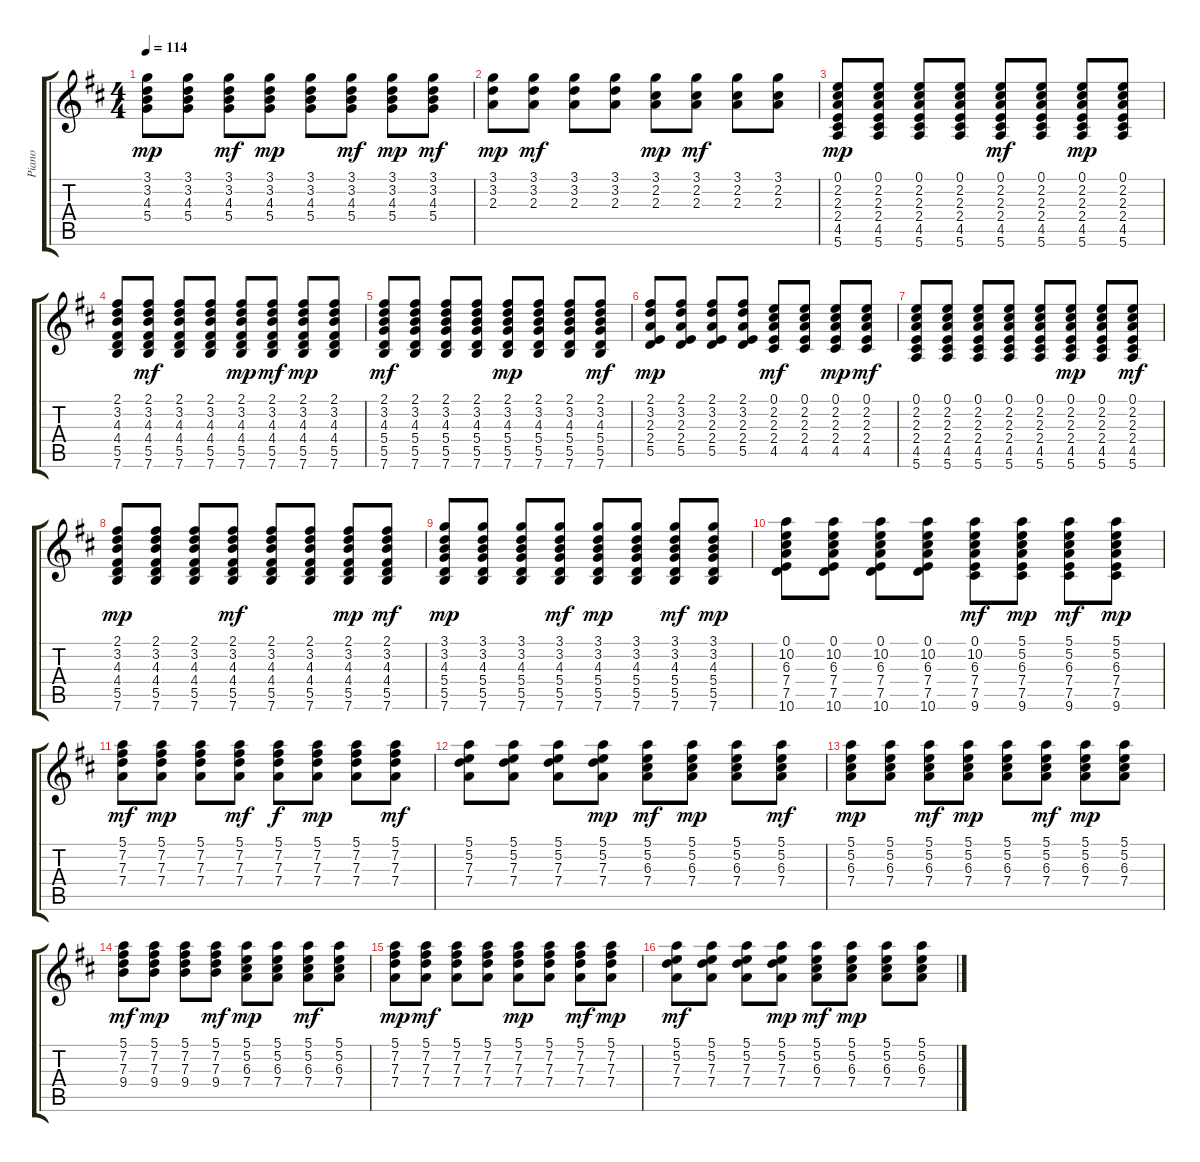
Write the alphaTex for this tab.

\track ("Piano" "Piano") {instrument electricguitarjazz}
\staff {score tabs}
\tuning (E4 B3 G3 D3 A2 E2) {hide}
\ts (4 4)
\tempo 114
\clef g2
\ks d
(3.1 3.2 4.3 5.4).8{dy mp} (3.1 3.2 4.3 5.4).8 (3.1 3.2 4.3 5.4).8{dy mf} (3.1 3.2 4.3 5.4).8{dy mp} (3.1 3.2 4.3 5.4).8 (3.1 3.2 4.3 5.4).8{dy mf} (3.1 3.2 4.3 5.4).8{dy mp} (3.1 3.2 4.3 5.4).8{dy mf} |
(3.1 3.2 2.3).8{dy mp} (3.1 3.2 2.3).8{dy mf} (3.1 3.2 2.3).8 (3.1 3.2 2.3).8 (3.1 2.2 2.3).8{dy mp} (3.1 2.2 2.3).8{dy mf} (3.1 2.2 2.3).8 (3.1 2.2 2.3).8 |
(0.1 2.2 2.3 2.4 4.5 5.6).8{dy mp} (0.1 2.2 2.3 2.4 4.5 5.6).8 (0.1 2.2 2.3 2.4 4.5 5.6).8 (0.1 2.2 2.3 2.4 4.5 5.6).8 (0.1 2.2 2.3 2.4 4.5 5.6).8{dy mf} (0.1 2.2 2.3 2.4 4.5 5.6).8 (0.1 2.2 2.3 2.4 4.5 5.6).8{dy mp} (0.1 2.2 2.3 2.4 4.5 5.6).8 |
(2.1 3.2 4.3 4.4 5.5 7.6).8 (2.1 3.2 4.3 4.4 5.5 7.6).8{dy mf} (2.1 3.2 4.3 4.4 5.5 7.6).8 (2.1 3.2 4.3 4.4 5.5 7.6).8 (2.1 3.2 4.3 4.4 5.5 7.6).8{dy mp} (2.1 3.2 4.3 4.4 5.5 7.6).8{dy mf} (2.1 3.2 4.3 4.4 5.5 7.6).8{dy mp} (2.1 3.2 4.3 4.4 5.5 7.6).8 |
(2.1 3.2 4.3 5.4 5.5 7.6).8{dy mf} (2.1 3.2 4.3 5.4 5.5 7.6).8 (2.1 3.2 4.3 5.4 5.5 7.6).8 (2.1 3.2 4.3 5.4 5.5 7.6).8 (2.1 3.2 4.3 5.4 5.5 7.6).8{dy mp} (2.1 3.2 4.3 5.4 5.5 7.6).8 (2.1 3.2 4.3 5.4 5.5 7.6).8 (2.1 3.2 4.3 5.4 5.5 7.6).8{dy mf} |
(2.1 3.2 2.3 2.4 5.5).8{dy mp} (2.1 3.2 2.3 2.4 5.5).8 (2.1 3.2 2.3 2.4 5.5).8 (2.1 3.2 2.3 2.4 5.5).8 (0.1 2.2 2.3 2.4 4.5).8{dy mf} (0.1 2.2 2.3 2.4 4.5).8 (0.1 2.2 2.3 2.4 4.5).8{dy mp} (0.1 2.2 2.3 2.4 4.5).8{dy mf} |
(0.1 2.2 2.3 2.4 4.5 5.6).8 (0.1 2.2 2.3 2.4 4.5 5.6).8 (0.1 2.2 2.3 2.4 4.5 5.6).8 (0.1 2.2 2.3 2.4 4.5 5.6).8 (0.1 2.2 2.3 2.4 4.5 5.6).8 (0.1 2.2 2.3 2.4 4.5 5.6).8{dy mp} (0.1 2.2 2.3 2.4 4.5 5.6).8 (0.1 2.2 2.3 2.4 4.5 5.6).8{dy mf} |
(2.1 3.2 4.3 4.4 5.5 7.6).8{dy mp} (2.1 3.2 4.3 4.4 5.5 7.6).8 (2.1 3.2 4.3 4.4 5.5 7.6).8 (2.1 3.2 4.3 4.4 5.5 7.6).8{dy mf} (2.1 3.2 4.3 4.4 5.5 7.6).8 (2.1 3.2 4.3 4.4 5.5 7.6).8 (2.1 3.2 4.3 4.4 5.5 7.6).8{dy mp} (2.1 3.2 4.3 4.4 5.5 7.6).8{dy mf} |
(3.1 3.2 4.3 5.4 5.5 7.6).8{dy mp} (3.1 3.2 4.3 5.4 5.5 7.6).8 (3.1 3.2 4.3 5.4 5.5 7.6).8 (3.1 3.2 4.3 5.4 5.5 7.6).8{dy mf} (3.1 3.2 4.3 5.4 5.5 7.6).8{dy mp} (3.1 3.2 4.3 5.4 5.5 7.6).8 (3.1 3.2 4.3 5.4 5.5 7.6).8{dy mf} (3.1 3.2 4.3 5.4 5.5 7.6).8{dy mp} |
(0.1 10.2 6.3 7.4 7.5 10.6).8 (0.1 10.2 6.3 7.4 7.5 10.6).8 (0.1 10.2 6.3 7.4 7.5 10.6).8 (0.1 10.2 6.3 7.4 7.5 10.6).8 (0.1 10.2 6.3 7.4 7.5 9.6).8{dy mf} (5.1 5.2 6.3 7.4 7.5 9.6).8{dy mp} (5.1 5.2 6.3 7.4 7.5 9.6).8{dy mf} (5.1 5.2 6.3 7.4 7.5 9.6).8{dy mp} |
(5.1 7.2 7.3 7.4).8{dy mf} (5.1 7.2 7.3 7.4).8{dy mp} (5.1 7.2 7.3 7.4).8 (5.1 7.2 7.3 7.4).8{dy mf} (5.1 7.2 7.3 7.4).8{dy f} (5.1 7.2 7.3 7.4).8{dy mp} (5.1 7.2 7.3 7.4).8 (5.1 7.2 7.3 7.4).8{dy mf} |
(5.1 5.2 7.3 7.4).8 (5.1 5.2 7.3 7.4).8 (5.1 5.2 7.3 7.4).8 (5.1 5.2 7.3 7.4).8{dy mp} (5.1 5.2 6.3 7.4).8{dy mf} (5.1 5.2 6.3 7.4).8{dy mp} (5.1 5.2 6.3 7.4).8 (5.1 5.2 6.3 7.4).8{dy mf} |
(5.1 5.2 6.3 7.4).8{dy mp} (5.1 5.2 6.3 7.4).8 (5.1 5.2 6.3 7.4).8{dy mf} (5.1 5.2 6.3 7.4).8{dy mp} (5.1 5.2 6.3 7.4).8 (5.1 5.2 6.3 7.4).8{dy mf} (5.1 5.2 6.3 7.4).8{dy mp} (5.1 5.2 6.3 7.4).8 |
(5.1 7.2 7.3 9.4).8{dy mf} (5.1 7.2 7.3 9.4).8{dy mp} (5.1 7.2 7.3 9.4).8 (5.1 7.2 7.3 9.4).8{dy mf} (5.1 5.2 6.3 7.4).8{dy mp} (5.1 5.2 6.3 7.4).8 (5.1 5.2 6.3 7.4).8{dy mf} (5.1 5.2 6.3 7.4).8 |
(5.1 7.2 7.3 7.4).8{dy mp} (5.1 7.2 7.3 7.4).8{dy mf} (5.1 7.2 7.3 7.4).8 (5.1 7.2 7.3 7.4).8 (5.1 7.2 7.3 7.4).8{dy mp} (5.1 7.2 7.3 7.4).8 (5.1 7.2 7.3 7.4).8{dy mf} (5.1 7.2 7.3 7.4).8{dy mp} |
(5.1 5.2 7.3 7.4).8{dy mf} (5.1 5.2 7.3 7.4).8 (5.1 5.2 7.3 7.4).8 (5.1 5.2 7.3 7.4).8{dy mp} (5.1 5.2 6.3 7.4).8{dy mf} (5.1 5.2 6.3 7.4).8{dy mp} (5.1 5.2 6.3 7.4).8 (5.1 5.2 6.3 7.4).8
